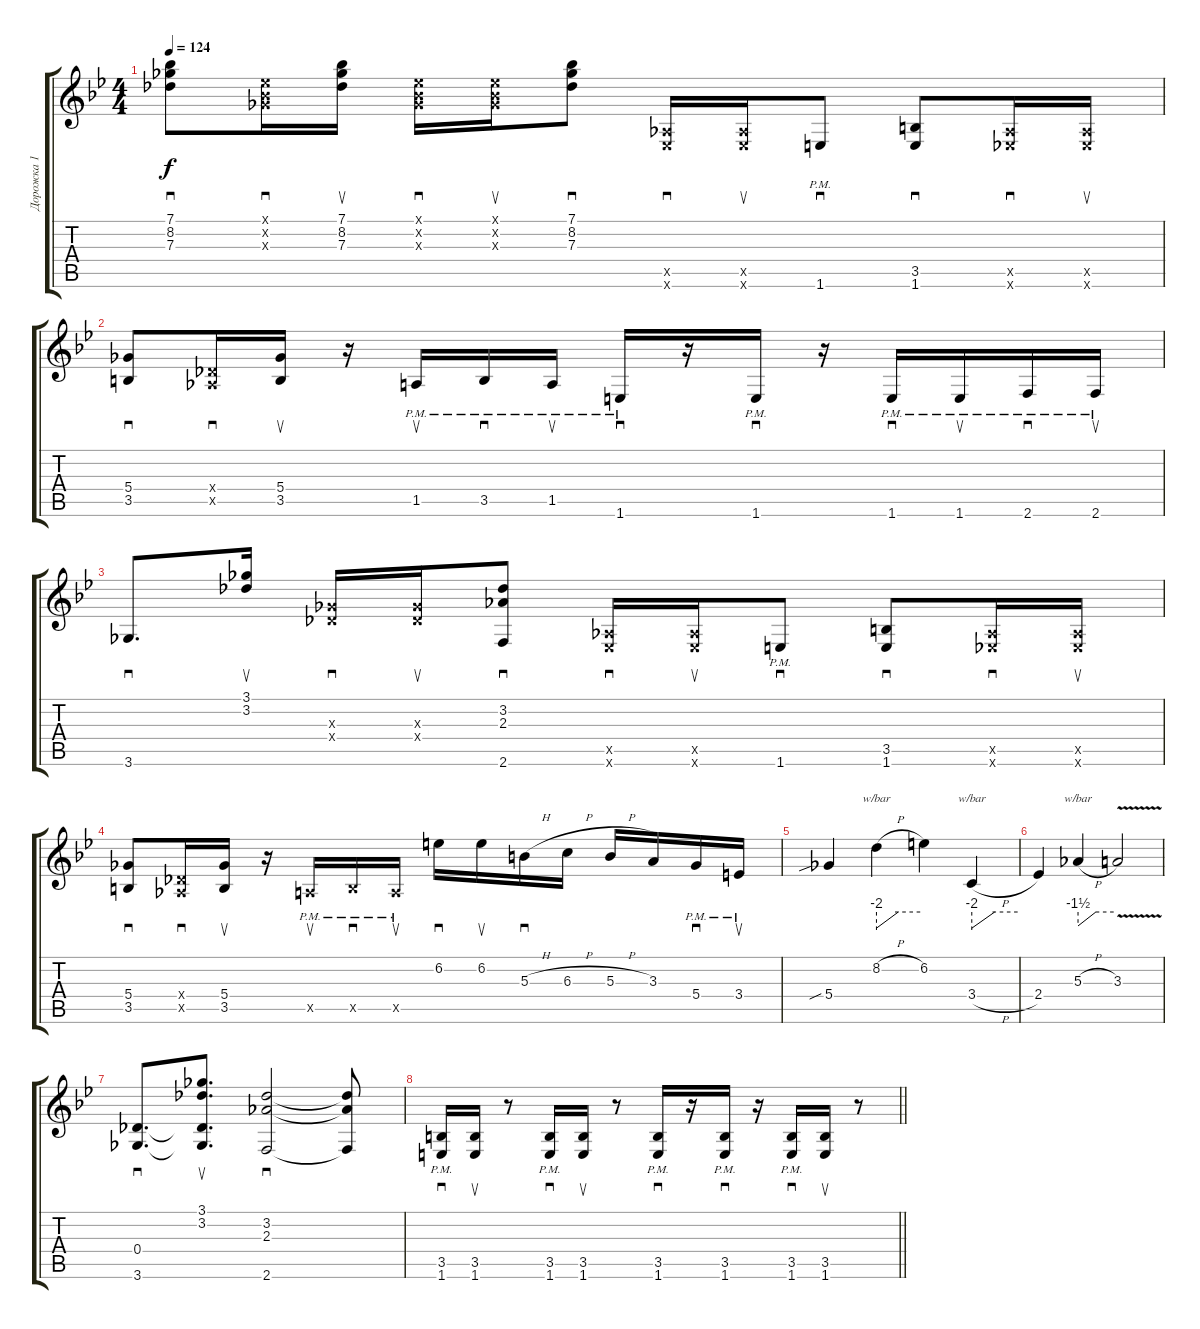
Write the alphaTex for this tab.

\track ("Дорожка 1" "Дорожка 1") {instrument overdrivenguitar}
\staff {score tabs}
\tuning (Eb4 Bb3 Gb3 Db3 Ab2 Eb2) {hide}
\ts (4 4)
\tempo 124
\clef g2
\ks gminor
(7.1 8.2 7.3).8{sd dy f} (0.1{x} 0.2{x} 0.3{x}).16{sd} (7.1 8.2 7.3).16{su} (0.1{x} 0.2{x} 0.3{x}).16{sd} (0.1{x} 0.2{x} 0.3{x}).16{su} (7.1 8.2 7.3).8{sd} (0.5{x} 0.6{x}).16{sd} (0.5{x} 0.6{x}).16{su} 1.6{pm}.8{sd} (3.5 1.6).8{sd} (0.5{x} 0.6{x}).16{sd} (0.5{x} 0.6{x}).16{su} |
(5.4 3.5).8{sd} (0.4{x} 0.5{x}).16{sd} (5.4 3.5).16{su} r.16 1.5{pm}.16{su} 3.5{pm}.16{sd} 1.5{pm}.16{su} 1.6{pm}.16{sd} r.16 1.6{pm}.16{sd} r.16 1.6{pm}.16{sd} 1.6{pm}.16{su} 2.6{pm}.16{sd} 2.6{pm}.16{su} |
3.6.8{d sd} (3.1 3.2).16{su} (0.3{x} 0.4{x}).16{sd} (0.3{x} 0.4{x}).16{su} (3.2 2.3 2.6).8{sd} (0.5{x} 0.6{x}).16{sd} (0.5{x} 0.6{x}).16{su} 1.6{pm}.8{sd} (3.5 1.6).8{sd} (0.5{x} 0.6{x}).16{sd} (0.5{x} 0.6{x}).16{su} |
(5.4 3.5).8{sd} (0.4{x} 0.5{x}).16{sd} (5.4 3.5).16{su} r.16 1.5{pm x}.16{su} 3.5{pm x}.16{sd} 1.5{pm x}.16{su} 6.2.16{sd} 6.2.16{su} 5.3{h}.16{sd} 6.3{h}.16 5.3{h}.16 3.3.16 5.4{pm}.16{sd} 3.4{pm}.16{su} |
5.4{sib}.4 8.2{h}.4{tbe (custom default 0 -8 30 0 60 0)} 6.2.4 3.4{h}.4{tbe (custom default 0 -8 30 0 60 0)} |
2.4.4 5.3{h}.4{tbe (custom default 0 -6 30 0 60 0)} 3.3{v}.2 |
(0.4 3.6).8{d sd} (3.1 3.2 0.4{t} 3.6{t}).8{d su} (3.2 2.3 2.6).2{sd} (3.2{t} 2.3{t} 2.6{t}).8 |
\barLineRight lightlight
(3.5 1.6{pm}).16{sd} (3.5 1.6).16{su} r.8 (3.5{pm} 1.6).16{sd} (3.5 1.6).16{su} r.8 (3.5 1.6{pm}).16{sd} r.16 (3.5 1.6{pm}).16{sd} r.16 (3.5 1.6{pm}).16{sd} (3.5 1.6).16{su} r.8
